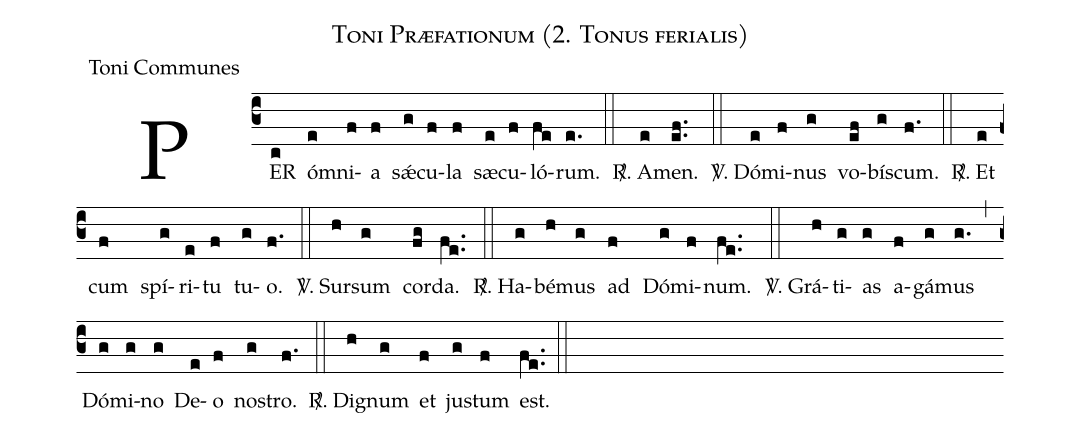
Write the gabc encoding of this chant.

name:Toni Præfationum (2. Tonus ferialis);
office-part:Toni Communes;
%%
(c3) PER(c) óm(e)ni(f)a(f) sǽ(g)cu(f)la(f) sæ(e)cu(f)ló(fe)rum.(e.) (::)
<sp>R/</sp>. A(e)men.(e.f.) (::)
<sp>V/</sp>. Dó(e)mi(f)nus(g) vo(ef)bí(g)scum.(f.) (::)
<sp>R/</sp>. Et(e) cum(f) spí(g)ri(e)tu(f) tu(g)o.(f.) (::)
<sp>V/</sp>. Sur(h)sum(g) cor(fg)da.(fe..) (::)
<sp>R/</sp>. Ha(g)bé(h)mus(g) ad(f) Dó(g)mi(f)num.(fe..) (::)
<sp>V/</sp>. Grá(h)ti(g)as(g) a(f)gá(g)mus(g.) (,)
Dó(g)mi(g)no(g) De(e)o(f) no(g)stro.(f.) (::)
<sp>R/</sp>. Di(h)gnum(g) et(f) ju(g)stum(f) est.(fe..) (::)
